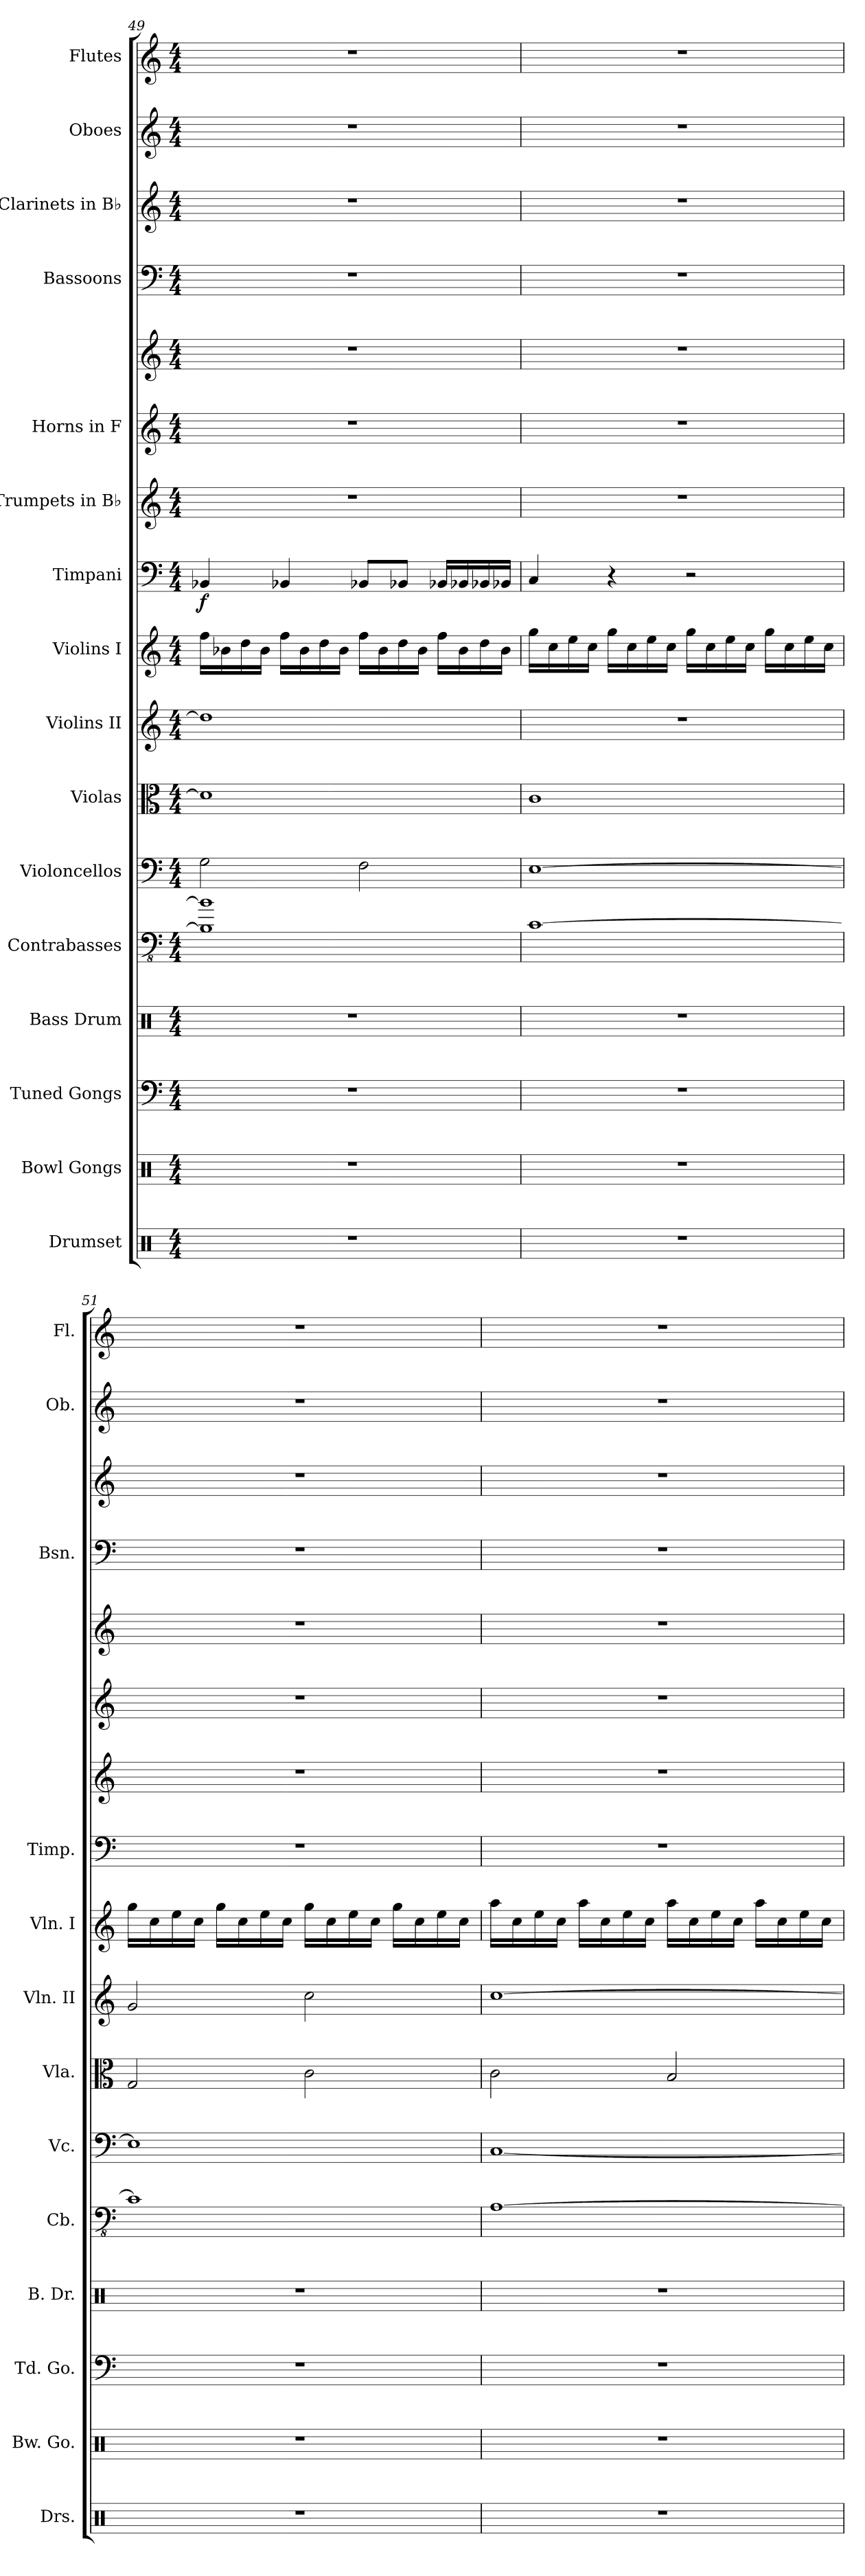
**kern	**kern	**kern	**kern	**kern	**kern	**kern	**kern	**kern	**kern	**dynam	**kern	**kern	**kern	**kern	**kern	**kern	**kern
*part16	*part15	*part14	*part13	*part12	*part11	*part10	*part9	*part8	*part7	*part7	*part6	*part5	*part5	*part4	*part3	*part2	*part1
*staff17	*staff16	*staff15	*staff14	*staff13	*staff12	*staff11	*staff10	*staff9	*staff8	*staff8	*staff7	*staff6	*staff5	*staff4	*staff3	*staff2	*staff1
*I"Drumset	*I"Bowl Gongs	*I"Tuned Gongs	*I"Bass Drum	*I"Contrabasses	*I"Violoncellos	*I"Violas	*I"Violins II	*I"Violins I	*I"Timpani	*	*I"Trumpets in B♭	*I"Horns in F	*	*I"Bassoons	*I"Clarinets in B♭	*I"Oboes	*I"Flutes
*I'Drs.	*I'Bw. Go.	*I'Td. Go.	*I'B. Dr.	*I'Cb.	*I'Vc.	*I'Vla.	*I'Vln. II	*I'Vln. I	*I'Timp.	*	*	*	*	*I'Bsn.	*	*I'Ob.	*I'Fl.
*clefX	*clefX	*clefF4	*clefX	*clefFv4	*clefF4	*clefC3	*clefG2	*clefG2	*clefF4	*	*clefG2	*clefG2	*clefG2	*clefF4	*clefG2	*clefG2	*clefG2
*	*	*	*	*ITrd7c12	*	*	*	*	*	*	*ITrd1c2	*ITrd4c7	*ITrd4c7	*	*ITrd1c2	*	*
*k[]	*k[]	*k[]	*k[]	*k[]	*k[]	*k[]	*k[]	*k[]	*k[]	*	*k[b-e-]	*k[b-]	*k[b-]	*k[]	*k[b-e-]	*k[]	*k[]
*M4/4	*M4/4	*M4/4	*M4/4	*M4/4	*M4/4	*M4/4	*M4/4	*M4/4	*M4/4	*	*M4/4	*M4/4	*M4/4	*M4/4	*M4/4	*M4/4	*M4/4
=49	=49	=49	=49	=49	=49	=49	=49	=49	=49	=49	=49	=49	=49	=49	=49	=49	=49
!	!	!	!	!	!	!	!	!	!	!LO:DY:b	!	!	!	!	!	!	!
1r	1r	1r	1r	1BBB-] 1BB-]	2G\	1d]	1dd]	16ff\LL	4BB-X/	f	1r	1r	1r	1r	1r	1r	1r
.	.	.	.	.	.	.	.	16b-X\	.	.	.	.	.	.	.	.	.
.	.	.	.	.	.	.	.	16dd\	.	.	.	.	.	.	.	.	.
.	.	.	.	.	.	.	.	16b-\JJ	.	.	.	.	.	.	.	.	.
.	.	.	.	.	.	.	.	16ff\LL	4BB-X/	.	.	.	.	.	.	.	.
.	.	.	.	.	.	.	.	16b-\	.	.	.	.	.	.	.	.	.
.	.	.	.	.	.	.	.	16dd\	.	.	.	.	.	.	.	.	.
.	.	.	.	.	.	.	.	16b-\JJ	.	.	.	.	.	.	.	.	.
.	.	.	.	.	2F\	.	.	16ff\LL	8BB-X/L	.	.	.	.	.	.	.	.
.	.	.	.	.	.	.	.	16b-\	.	.	.	.	.	.	.	.	.
.	.	.	.	.	.	.	.	16dd\	8BB-X/J	.	.	.	.	.	.	.	.
.	.	.	.	.	.	.	.	16b-\JJ	.	.	.	.	.	.	.	.	.
.	.	.	.	.	.	.	.	16ff\LL	16BB-X/LL	.	.	.	.	.	.	.	.
.	.	.	.	.	.	.	.	16b-\	16BB-X/	.	.	.	.	.	.	.	.
.	.	.	.	.	.	.	.	16dd\	16BB-X/	.	.	.	.	.	.	.	.
.	.	.	.	.	.	.	.	16b-\JJ	16BB-X/JJ	.	.	.	.	.	.	.	.
!!LO:PB:g=z
=50	=50	=50	=50	=50	=50	=50	=50	=50	=50	=50	=50	=50	=50	=50	=50	=50	=50
1r	1r	1r	1r	[1CC	[1E	1c	1r	16gg\LL	4C/	.	1r	1r	1r	1r	1r	1r	1r
.	.	.	.	.	.	.	.	16cc\	.	.	.	.	.	.	.	.	.
.	.	.	.	.	.	.	.	16ee\	.	.	.	.	.	.	.	.	.
.	.	.	.	.	.	.	.	16cc\JJ	.	.	.	.	.	.	.	.	.
.	.	.	.	.	.	.	.	16gg\LL	4r	.	.	.	.	.	.	.	.
.	.	.	.	.	.	.	.	16cc\	.	.	.	.	.	.	.	.	.
.	.	.	.	.	.	.	.	16ee\	.	.	.	.	.	.	.	.	.
.	.	.	.	.	.	.	.	16cc\JJ	.	.	.	.	.	.	.	.	.
.	.	.	.	.	.	.	.	16gg\LL	2r	.	.	.	.	.	.	.	.
.	.	.	.	.	.	.	.	16cc\	.	.	.	.	.	.	.	.	.
.	.	.	.	.	.	.	.	16ee\	.	.	.	.	.	.	.	.	.
.	.	.	.	.	.	.	.	16cc\JJ	.	.	.	.	.	.	.	.	.
.	.	.	.	.	.	.	.	16gg\LL	.	.	.	.	.	.	.	.	.
.	.	.	.	.	.	.	.	16cc\	.	.	.	.	.	.	.	.	.
.	.	.	.	.	.	.	.	16ee\	.	.	.	.	.	.	.	.	.
.	.	.	.	.	.	.	.	16cc\JJ	.	.	.	.	.	.	.	.	.
=51	=51	=51	=51	=51	=51	=51	=51	=51	=51	=51	=51	=51	=51	=51	=51	=51	=51
1r	1r	1r	1r	1CC]	1E]	2G/	2g/	16gg\LL	1r	.	1r	1r	1r	1r	1r	1r	1r
.	.	.	.	.	.	.	.	16cc\	.	.	.	.	.	.	.	.	.
.	.	.	.	.	.	.	.	16ee\	.	.	.	.	.	.	.	.	.
.	.	.	.	.	.	.	.	16cc\JJ	.	.	.	.	.	.	.	.	.
.	.	.	.	.	.	.	.	16gg\LL	.	.	.	.	.	.	.	.	.
.	.	.	.	.	.	.	.	16cc\	.	.	.	.	.	.	.	.	.
.	.	.	.	.	.	.	.	16ee\	.	.	.	.	.	.	.	.	.
.	.	.	.	.	.	.	.	16cc\JJ	.	.	.	.	.	.	.	.	.
.	.	.	.	.	.	2c\	2cc\	16gg\LL	.	.	.	.	.	.	.	.	.
.	.	.	.	.	.	.	.	16cc\	.	.	.	.	.	.	.	.	.
.	.	.	.	.	.	.	.	16ee\	.	.	.	.	.	.	.	.	.
.	.	.	.	.	.	.	.	16cc\JJ	.	.	.	.	.	.	.	.	.
.	.	.	.	.	.	.	.	16gg\LL	.	.	.	.	.	.	.	.	.
.	.	.	.	.	.	.	.	16cc\	.	.	.	.	.	.	.	.	.
.	.	.	.	.	.	.	.	16ee\	.	.	.	.	.	.	.	.	.
.	.	.	.	.	.	.	.	16cc\JJ	.	.	.	.	.	.	.	.	.
!!LO:PB:g=z
=52	=52	=52	=52	=52	=52	=52	=52	=52	=52	=52	=52	=52	=52	=52	=52	=52	=52
1r	1r	1r	1r	[1AAA	[1C	2c\	[1cc	16aa\LL	1r	.	1r	1r	1r	1r	1r	1r	1r
.	.	.	.	.	.	.	.	16cc\	.	.	.	.	.	.	.	.	.
.	.	.	.	.	.	.	.	16ee\	.	.	.	.	.	.	.	.	.
.	.	.	.	.	.	.	.	16cc\JJ	.	.	.	.	.	.	.	.	.
.	.	.	.	.	.	.	.	16aa\LL	.	.	.	.	.	.	.	.	.
.	.	.	.	.	.	.	.	16cc\	.	.	.	.	.	.	.	.	.
.	.	.	.	.	.	.	.	16ee\	.	.	.	.	.	.	.	.	.
.	.	.	.	.	.	.	.	16cc\JJ	.	.	.	.	.	.	.	.	.
.	.	.	.	.	.	2B/	.	16aa\LL	.	.	.	.	.	.	.	.	.
.	.	.	.	.	.	.	.	16cc\	.	.	.	.	.	.	.	.	.
.	.	.	.	.	.	.	.	16ee\	.	.	.	.	.	.	.	.	.
.	.	.	.	.	.	.	.	16cc\JJ	.	.	.	.	.	.	.	.	.
.	.	.	.	.	.	.	.	16aa\LL	.	.	.	.	.	.	.	.	.
.	.	.	.	.	.	.	.	16cc\	.	.	.	.	.	.	.	.	.
.	.	.	.	.	.	.	.	16ee\	.	.	.	.	.	.	.	.	.
.	.	.	.	.	.	.	.	16cc\JJ	.	.	.	.	.	.	.	.	.
=	=	=	=	=	=	=	=	=	=	=	=	=	=	=	=	=	=
*-	*-	*-	*-	*-	*-	*-	*-	*-	*-	*-	*-	*-	*-	*-	*-	*-	*-
